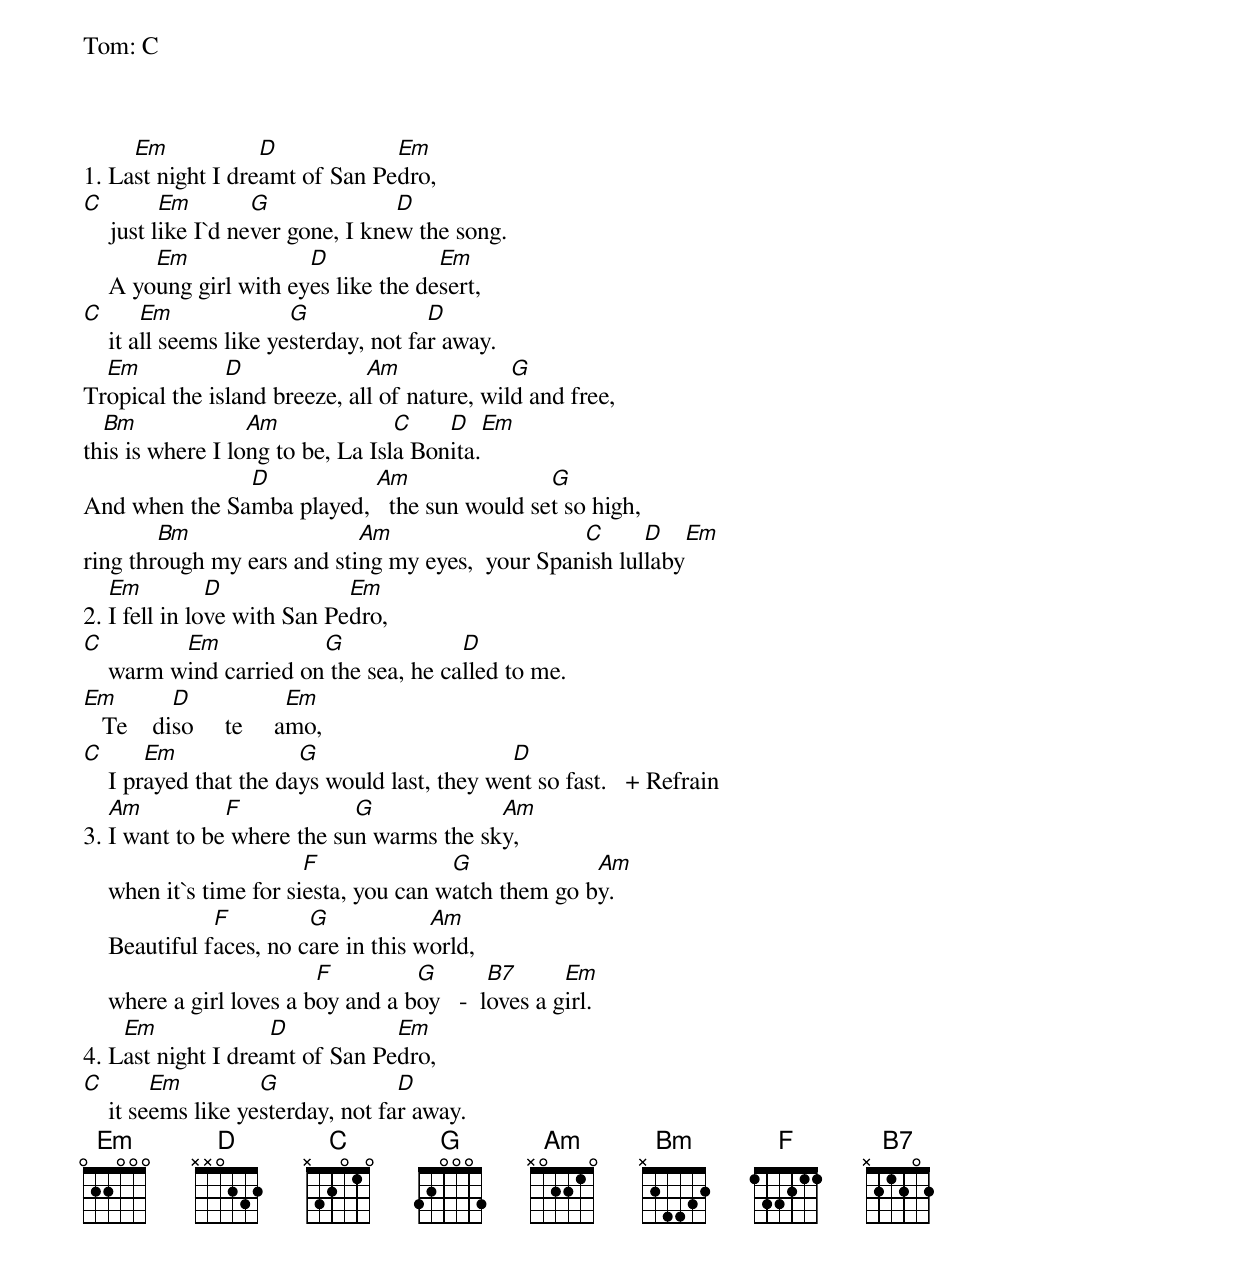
Tom: C



     Em            D            Em
1. Last night I dreamt of San Pedro,
C         Em        G              D
    just like I`d never gone, I knew the song.
        Em              D             Em
    A young girl with eyes like the desert,
C       Em              G              D
    it all seems like yesterday, not far away.
  Em           D              Am              G
Tropical the island breeze, all of nature, wild and free,
  Bm              Am              C    D   Em
this is where I long to be, La Isla Bonita.
               D           Am                G
And when the Samba played,   the sun would set so high,
        Bm                  Am                    C      D    Em
ring through my ears and sting my eyes,  your Spanish lullaby
   Em          D             Em
2. I fell in love with San Pedro,
C         Em            G              D
    warm wind carried on the sea, he called to me.
Em         D              Em
   Te    diso     te     amo,
C       Em              G                     D
    I prayed that the days would last, they went so fast.   + Refrain
   Am          F            G             Am
3. I want to be where the sun warms the sky,
                         F              G             Am
    when it`s time for siesta, you can watch them go by.
               F         G            Am
    Beautiful faces, no care in this world,
                          F         G        B7      Em
    where a girl loves a boy and a boy   -  loves a girl.
    Em              D           Em
4. Last night I dreamt of San Pedro,
C        Em         G              D
    it seems like yesterday, not far away.
